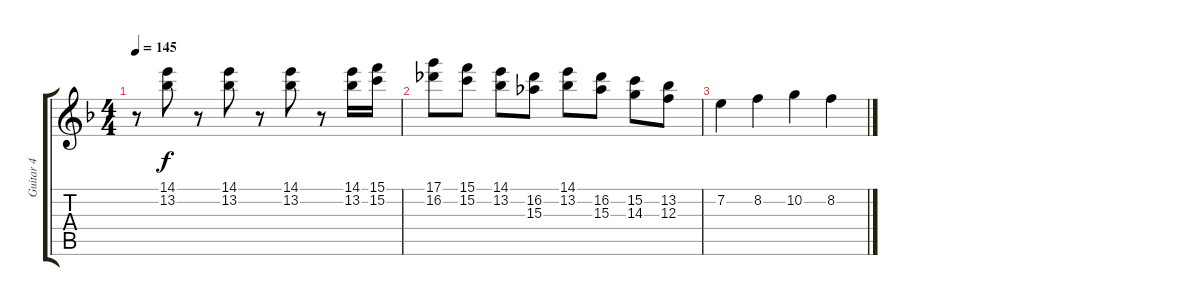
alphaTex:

\track ("Guitar 4" "Guitar 4") {instrument acousticguitarsteel}
\staff {score tabs}
\tuning (D4 A3 F3 C3 G2 C2) {hide}
\ts (4 4)
\tempo 145
\clef g2
\ks f
r.8{dy f} (14.1 13.2).8 r.8 (14.1 13.2).8 r.8 (14.1 13.2).8 r.8 (14.1 13.2).16 (15.1 15.2).16 |
(17.1 16.2).8 (15.1 15.2).8 (14.1 13.2).8 (16.2 15.3).8 (14.1 13.2).8 (16.2 15.3).8 (15.2 14.3).8 (13.2 12.3).8 |
7.2.4 8.2.4 10.2.4 8.2.4
